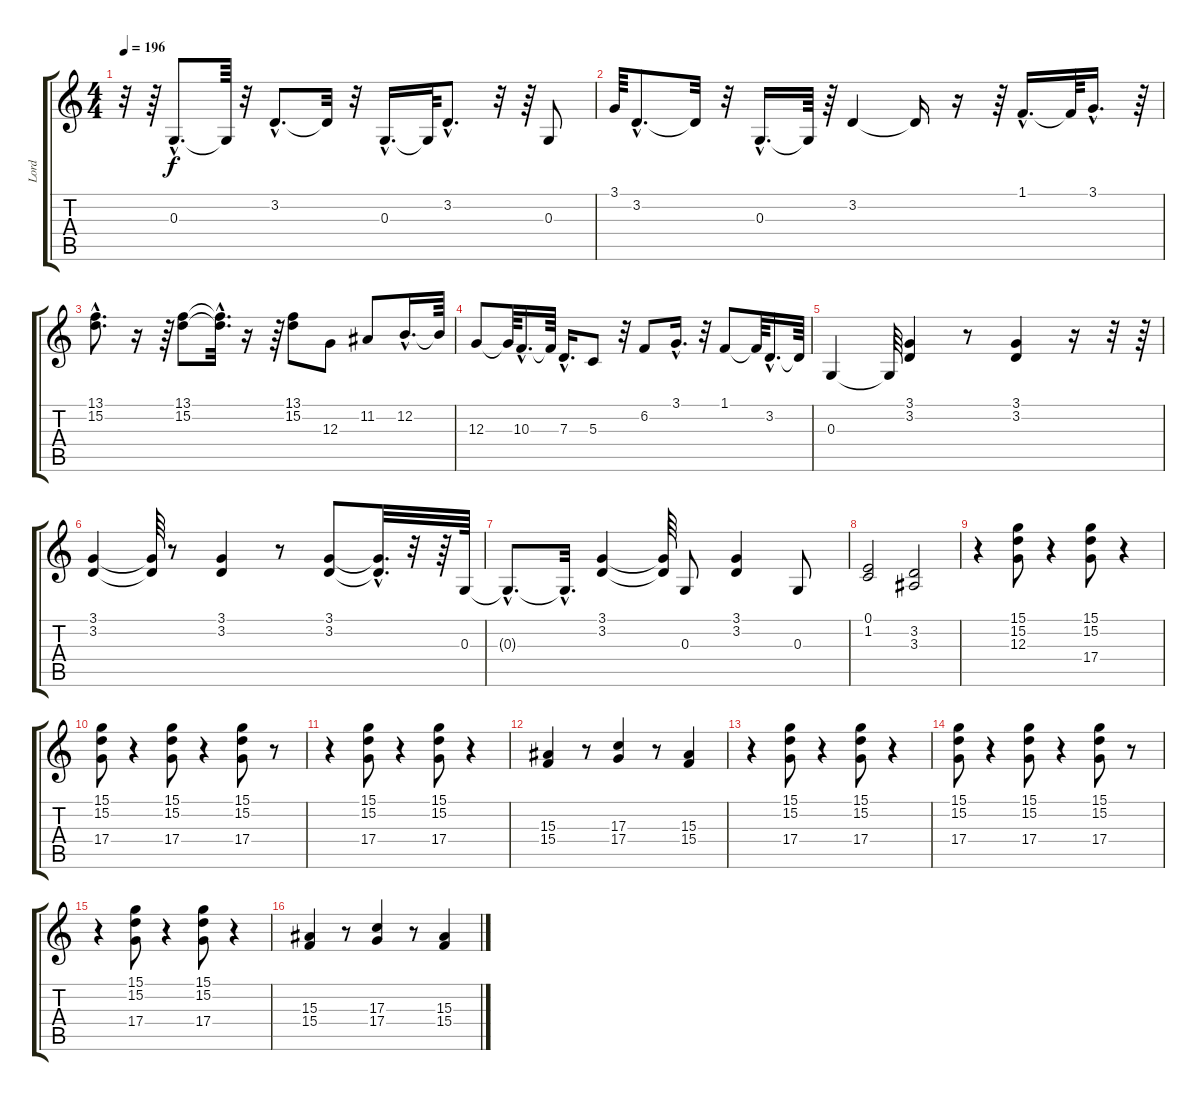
\track ("Lord" "Lord") {instrument rockorgan}
\staff {score tabs}
\tuning (E4 B3 G3 D3 A2 E2) {hide}
\ts (4 4)
\tempo 196
\clef g2
\ks c
r.32{dy f} r.64 0.3{hac}.8{d} 0.3{t}.64 r.32 3.2{hac}.8{d} 3.2{t}.32 r.32 0.3{hac}.16{d} 0.3{t}.64 3.2{hac}.8{d} r.32 r.64 0.3.8 |
3.1.64 3.2{hac}.8{d} 3.2{t}.32 r.32 0.3{hac}.16{d} 0.3{t}.64 r.64 3.2.4 3.2{t}.16 r.16 r.64 1.1{hac}.16{d} 1.1{t}.64 3.1{hac}.16{d} r.64 |
(13.1{hac} 15.2{hac}).8{d} r.16 r.64 (13.1 15.2).8 (13.1{hac t} 15.2{hac t}).32{d} r.16 r.64 (13.1 15.2).8 12.3.8 11.2.8 12.2{hac}.16{d} 12.2{t}.64 |
12.3.8 12.3{t}.64 10.3{hac}.16{d} 10.3{t}.64 7.3{hac}.16{d} 5.3.8 r.32 6.2.8 3.1{hac}.16{d} r.32 1.1.8 1.1{t}.64 3.2{hac}.16{d} 3.2{t}.64 |
0.3.4 0.3{t}.64 (3.1 3.2).4 r.8 (3.1 3.2).4 r.16 r.32 r.64 |
(3.1 3.2).4 (3.1{t} 3.2{t}).64 r.8 (3.1 3.2).4 r.8 (3.1 3.2).8 (3.1{hac t} 3.2{hac t}).32{d} r.32 r.64 0.3.64 |
0.3{hac t}.8{d} 0.3{hac t}.32{d} (3.1 3.2).4 (3.1{t} 3.2{t}).64 0.3.8 (3.1 3.2).4 0.3.8 |
(0.1 1.2).2 (3.2 3.3).2 |
r.4 (15.1 15.2 12.3).8 r.4 (15.1 15.2 17.4).8 r.4 |
(15.1 15.2 17.4).8 r.4 (15.1 15.2 17.4).8 r.4 (15.1 15.2 17.4).8 r.8 |
r.4 (15.1 15.2 17.4).8 r.4 (15.1 15.2 17.4).8 r.4 |
(15.3 15.4).4 r.8 (17.3 17.4).4 r.8 (15.3 15.4).4 |
r.4 (15.1 15.2 17.4).8 r.4 (15.1 15.2 17.4).8 r.4 |
(15.1 15.2 17.4).8 r.4 (15.1 15.2 17.4).8 r.4 (15.1 15.2 17.4).8 r.8 |
r.4 (15.1 15.2 17.4).8 r.4 (15.1 15.2 17.4).8 r.4 |
(15.3 15.4).4 r.8 (17.3 17.4).4 r.8 (15.3 15.4).4
